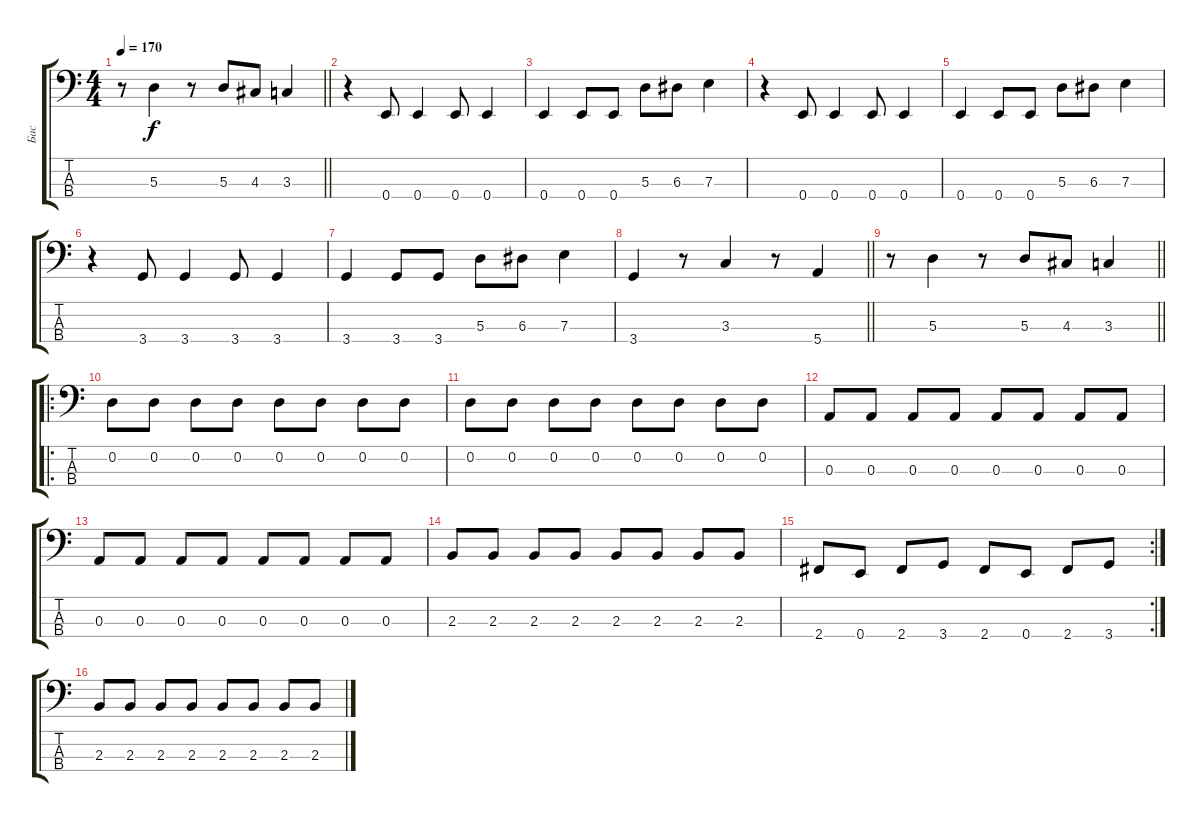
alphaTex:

\track ("Бас" "Бас") {instrument electricbasspick}
\staff {score tabs}
\tuning (G2 D2 A1 E1) {hide}
\ts (4 4)
\tempo 170
\clef f4
\barLineRight lightlight
\ks c
r.8{dy f} 5.3.4 r.8 5.3.8 4.3.8 3.3.4 |
r.4 0.4.8 0.4.4 0.4.8 0.4.4 |
0.4.4 0.4.8 0.4.8 5.3.8 6.3.8 7.3.4 |
r.4 0.4.8 0.4.4 0.4.8 0.4.4 |
0.4.4 0.4.8 0.4.8 5.3.8 6.3.8 7.3.4 |
r.4 3.4.8 3.4.4 3.4.8 3.4.4 |
3.4.4 3.4.8 3.4.8 5.3.8 6.3.8 7.3.4 |
\barLineRight lightlight
3.4.4 r.8 3.3.4 r.8 5.4.4 |
\barLineRight lightlight
r.8 5.3.4 r.8 5.3.8 4.3.8 3.3.4 |
\ro
0.2.8 0.2.8 0.2.8 0.2.8 0.2.8 0.2.8 0.2.8 0.2.8 |
0.2.8 0.2.8 0.2.8 0.2.8 0.2.8 0.2.8 0.2.8 0.2.8 |
0.3.8 0.3.8 0.3.8 0.3.8 0.3.8 0.3.8 0.3.8 0.3.8 |
0.3.8 0.3.8 0.3.8 0.3.8 0.3.8 0.3.8 0.3.8 0.3.8 |
2.3.8 2.3.8 2.3.8 2.3.8 2.3.8 2.3.8 2.3.8 2.3.8 |
\rc 2
2.4.8 0.4.8 2.4.8 3.4.8 2.4.8 0.4.8 2.4.8 3.4.8 |
2.3.8 2.3.8 2.3.8 2.3.8 2.3.8 2.3.8 2.3.8 2.3.8
